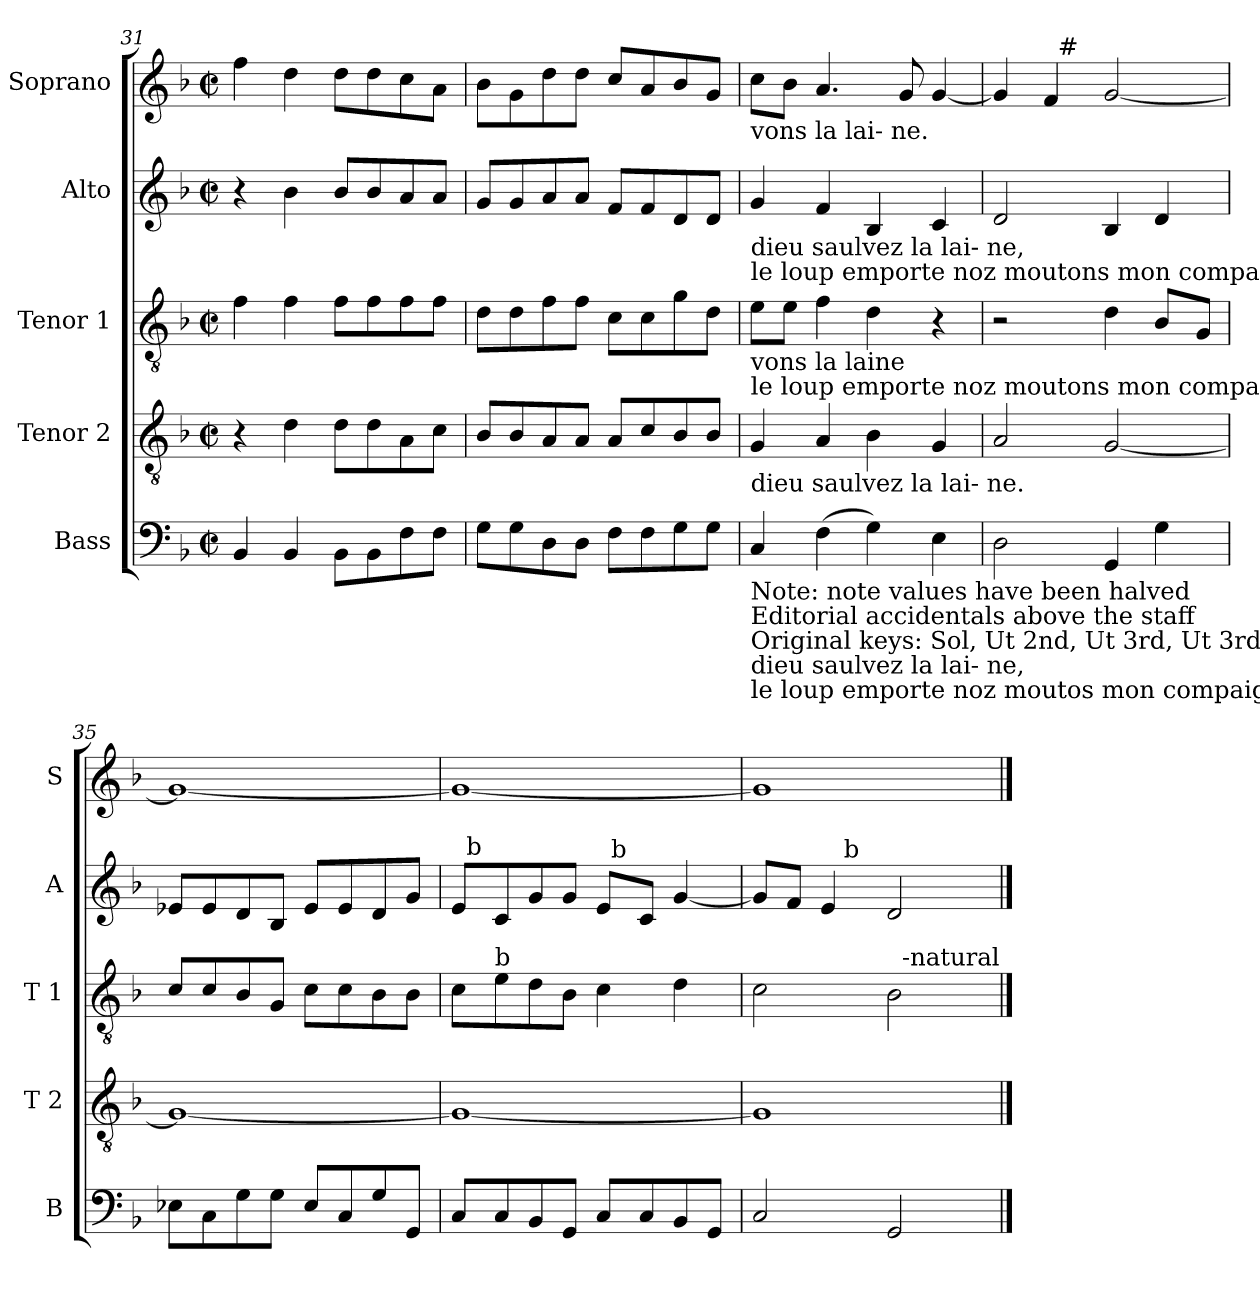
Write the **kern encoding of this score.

**kern	**kern	**kern	**kern	**kern
*part5	*part4	*part3	*part2	*part1
*staff5	*staff4	*staff3	*staff2	*staff1
*I"Bass	*I"Tenor 2	*I"Tenor 1	*I"Alto	*I"Soprano
*I'B	*I'T 2	*I'T 1	*I'A	*I'S
*clefF4	*clefGv2	*clefGv2	*clefG2	*clefG2
*k[b-]	*k[b-]	*k[b-]	*k[b-]	*k[b-]
*F:	*F:	*F:	*F:	*F:
*M2/2	*M2/2	*M2/2	*M2/2	*M2/2
*met(c|)	*met(c|)	*met(c|)	*met(c|)	*met(c|)
=31	=31	=31	=31	=31
4BB-/	4r	4f\	4r	4ff\
4BB-/	4d\	4f\	4b-\	4dd\
8BB-\L	8d\L	8f\L	8b-/L	8dd\L
8BB-\	8d\	8f\	8b-/	8dd\
8F\	8A\	8f\	8a/	8cc\
8F\J	8c\J	8f\J	8a/J	8a\J
=32	=32	=32	=32	=32
8G\L	8B-/L	8d\L	8g/L	8b-\L
8G\	8B-/	8d\	8g/	8g\
8D\	8A/	8f\	8a/	8dd\
8D\J	8A/J	8f\J	8a/J	8dd\J
8F\L	8A/L	8c\L	8f/L	8cc/L
8F\	8c/	8c\	8f/	8a/
8G\	8B-/	8g\	8d/	8b-/
8G\J	8B-/J	8d\J	8d/J	8g/J
!!LO:PB:g=z
=33	=33	=33	=33	=33
!	!	!	!	!LO:TX:b:t=vons la lai-                               ne.
!	!	!	!LO:TX:b:t=dieu saulvez la      lai-          ne,	!
!	!	!	!LO:TX:b:t=le      loup emporte noz moutons mon compaignon, pour dieu saulvez           la   lai-ne.	!
!	!	!LO:TX:b:t=vons la laine	!	!
!	!	!LO:TX:b:t=le   loup emporte noz moutons mon compagnon, pour dieu saulvons     la           lai-            ne.	!	!
!	!LO:TX:b:t=dieu saulvez  la      lai-         ne.	!	!	!
!LO:TX:b:t=Note&colon; note values have been halved	!	!	!	!
!LO:TX:b:t=Editorial accidentals above the staff	!	!	!	!
!LO:TX:b:t=Original keys&colon; Sol, Ut 2nd, Ut 3rd, Ut 3rd, Fa 4rth	!	!	!	!
!LO:TX:b:t=dieu saulvez  la     lai-          ne,	!	!	!	!
!LO:TX:b:t=le     loup emporte noz moutos mon compaignon,  pour dieu saul-vez   la      lai-         ne.	!	!	!	!
4C/	4G/	8e\L	4g/	8cc\L
.	.	8e\J	.	8b-\J
(4F\	4A/	4f\	4f/	4.a/
4G\)	4B-\	4d\	4B-/	.
.	.	.	.	8g/
4E\	4G/	4r	4c/	[4g/
=34	=34	=34	=34	=34
*	*	*	*	*^
2D\	2A/	2r	2d/	4g/]	4ryy
.	.	.	.	4f/	32ryy
!	!	!	!	!	!LO:TX:a:t=#
.	.	.	.	.	2ryy
4GG/	[2G/	4d\	4B-/	[2g/	.
4G\	.	8B-/L	4d/	.	.
.	.	.	.	.	8..ryy
.	.	8G/J	.	.	.
*	*	*	*	*v	*v
=35	=35	=35	=35	=35
8E-X\L	1G_	8c/L	8e-X/L	1g_
8C\	.	8c/	8e-/	.
8G\	.	8B-/	8d/	.
8G\J	.	8G/J	8B-/J	.
8E-/L	.	8c\L	8e-/L	.
8C/	.	8c\	8e-/	.
8G/	.	8B-\	8d/	.
8GG/J	.	8B-\J	8g/J	.
=36	=36	=36	=36	=36
*	*	*	*^	*
8C/L	1G_	8c\L	8e/L	32ryy	1g_
!	!	!	!	!LO:TX:a:t=b	!
.	.	.	.	2ryy	.
!	!	!LO:TX:a:t=b	!	!	!
8C/	.	8e\	8c/	.	.
8BB-/	.	8d\	8g/	.	.
8GG/J	.	8B-\J	8g/J	.	.
8C/L	.	4c\	8e/L	.	.
!	!	!	!	!LO:TX:a:t=b	!
.	.	.	.	4...ryy	.
8C/	.	.	8c/J	.	.
8BB-/	.	4d\	[4g/	.	.
8GG/J	.	.	.	.	.
=37	=37	=37	=37	=37	=37
*	*	*^	*	*	*
2C/	1G]	2c\	2ryy	8g/L]	4ryy	1g]
.	.	.	.	8f/J	.	.
.	.	.	.	4e/	16ryy	.
!	!	!	!	!	!LO:TX:a:t=b	!
.	.	.	.	.	2ryy	.
2GG/	.	2B-\	32ryy	2d/	.	.
!	!	!	!LO:TX:a:t=-natural	!	!	!
.	.	.	4...ryy	.	.	.
.	.	.	.	.	8.ryy	.
*	*	*v	*v	*	*	*
*	*	*	*v	*v	*
==	==	==	==	==
*-	*-	*-	*-	*-
